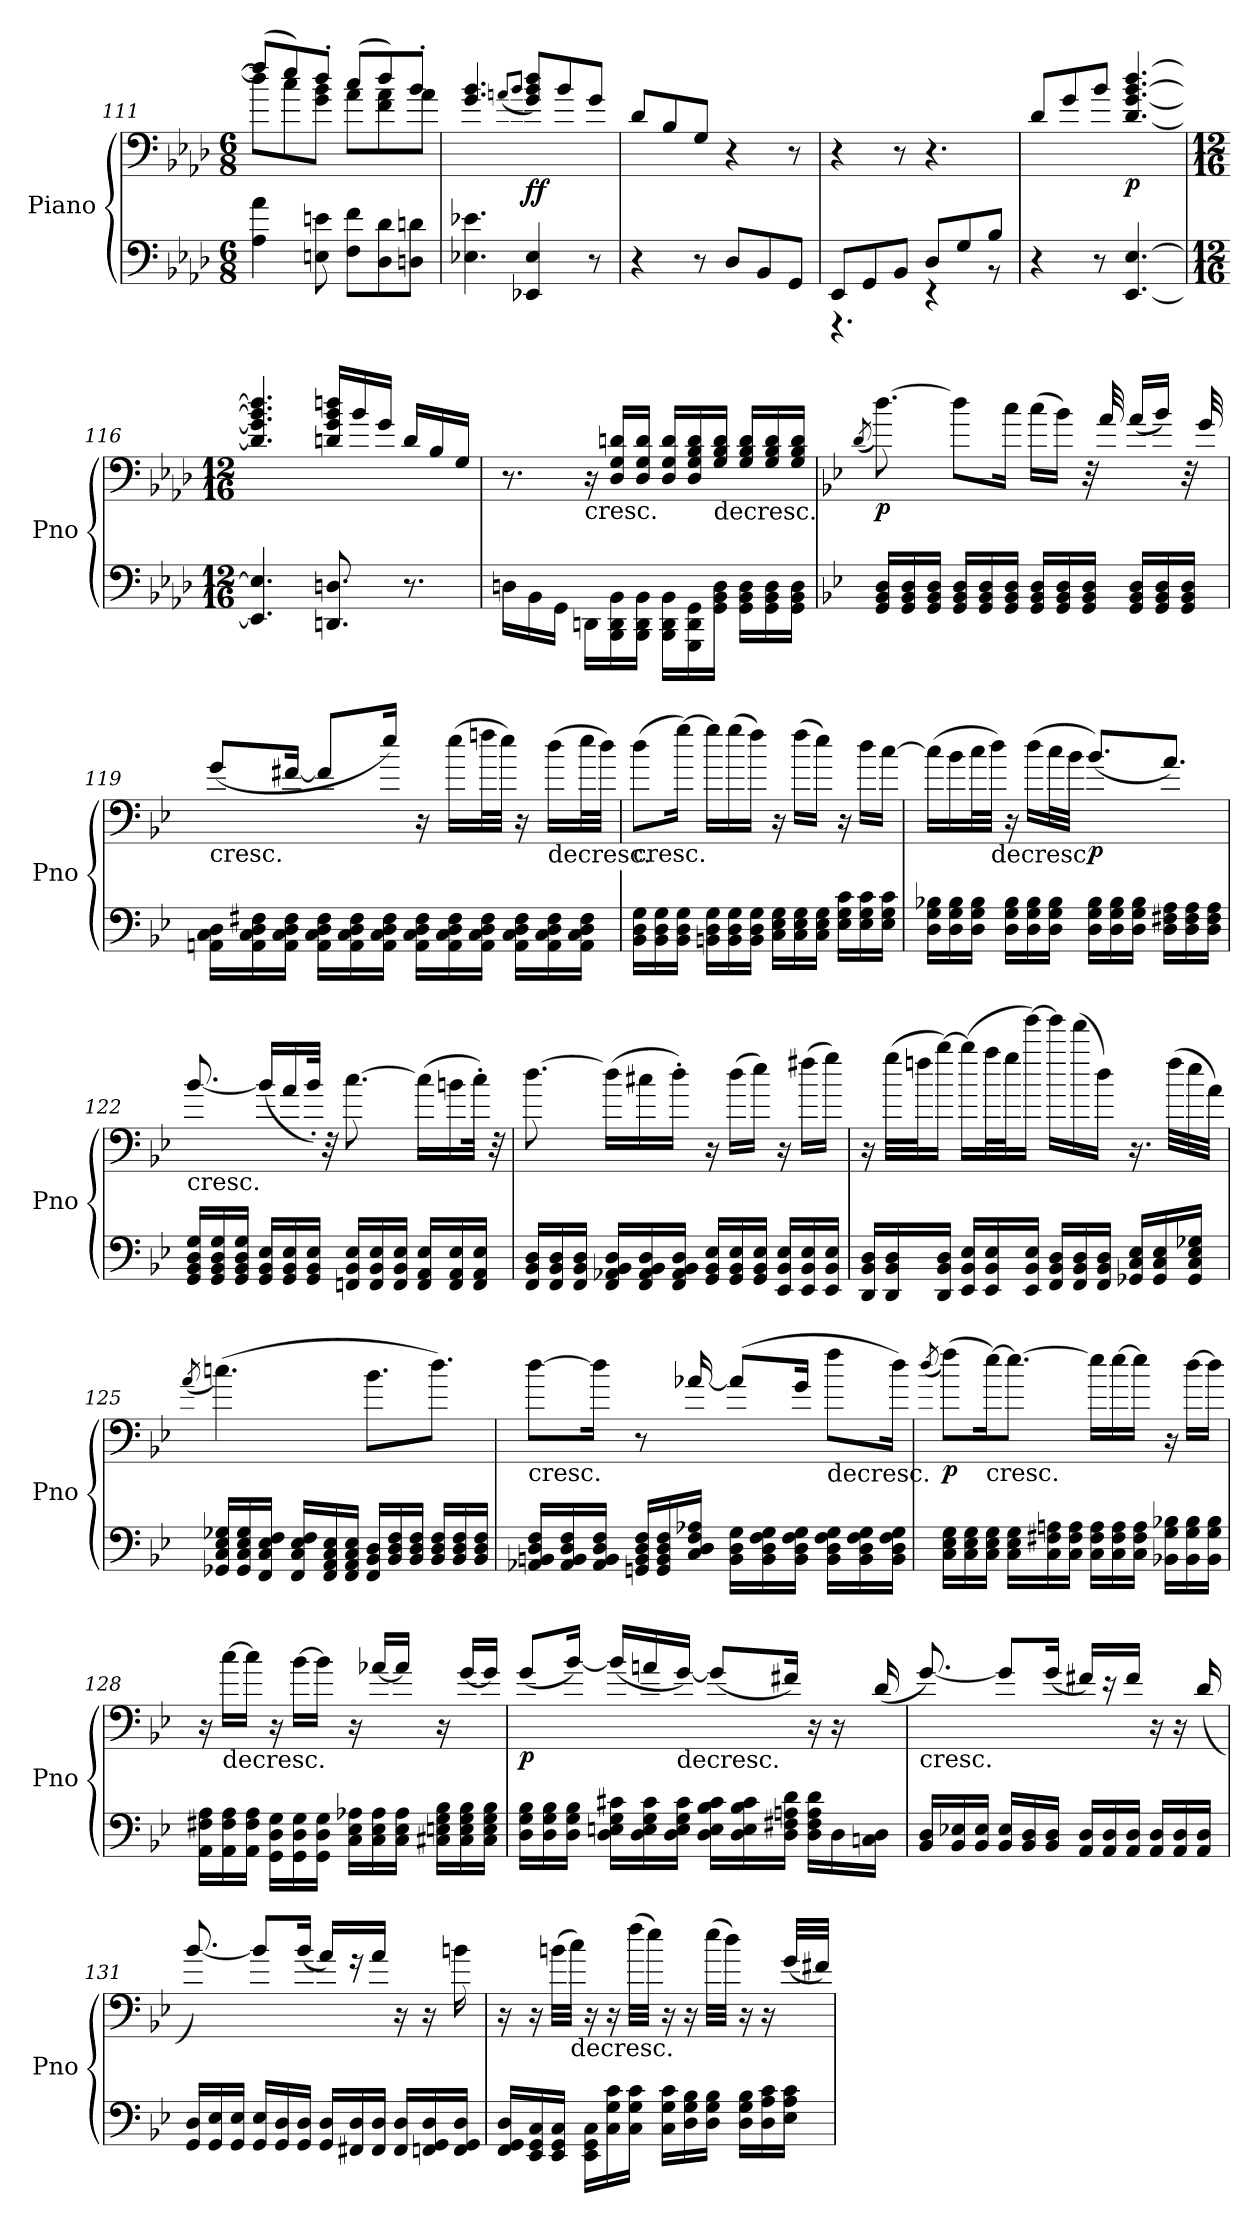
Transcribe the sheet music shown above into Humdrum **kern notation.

**kern	**kern	**dynam
*part1	*part1	*part1
*staff2	*staff1	*staff1/2
*I"Piano	*	*
*I'Pno	*	*
*clefF4	*clefF4	*
*k[b-e-a-d-]	*k[b-e-a-d-]	*
*M6/8	*M6/8	*
=111	=111	=111
*	*^	*
4A-\ 4a-\	(>8ff/L]	8dd-\L]	.
.	8ee-/)	8cc\	.
8En\ 8en\	8dd-'/J	8g\ 8b-\J	.
8F\ 8f\L	(>8cc/L	8a-\L	.
8D-\ 8d-\	8dd-/)	8f\ 8a-\	.
8Dn\ 8dn\J	8b-'/J	8a-\J	.
*	*v	*v	*
=112	=112	=112
4.E-X\ 4.e-X\	4.g/ 4.b-/	.
.	(<8qan/L	.
.	8qb-/J	.
!	!	!LO:DY:b
4EE-X/ 4E-/	8g/ 8b-/ 8dd-/L)	ff
.	8b-/	.
8r	8g/J	.
=113	=113	=113
4r	8d-/L	.
.	8B-/	.
8r	8G/J	.
8D-/L	4r	.
8BB-/	.	.
8GG/J	8r	.
=114	=114	=114
*^	*	*
8EE-/L	4.r	4r	.
8GG/	.	.	.
8BB-/J	.	8r	.
8D-/L	4r	4.r	.
8G/	.	.	.
8B-/J	8r	.	.
*v	*v	*	*
!!LO:LB:g=z
=115	=115	=115
4r	8d-/L	.
.	8g/	.
8r	8b-/J	.
!	!	!LO:DY:b
[4.EE-/ [4.E-/	[4.d-/ [4.g/ [4.b-/ [4.dd-/	p
=116	=116	=116
*M12/16	*M12/16	*
*	*MM60	*
4.EE-/] 4.E-/]	4.d-/] 4.g/] 4.b-/] 4.dd-/]	.
8.DDn/ 8.Dn/	16dn/ 16g/ 16b-/ 16ddn/LL	.
.	16b-/	.
.	16g/JJ	.
8.r	16d/LL	.
.	16B-/	.
.	16G/JJ	.
=117	=117	=117
16Dn\LL	8.r	.
16BB-\	.	.
16GG\JJ	.	.
!	!LO:TX:b:t=cresc.	!
16DDn\LL	16r	.
16BBB-\ 16DD\ 16BB-\	16D-/ 16G/ 16dn/LL	.
16BBB-\ 16DD\ 16BB-\JJ	16D-/ 16G/ 16d/JJ	.
16BBB-\ 16DD\ 16BB-\LL	16D-/ 16G/ 16d/LL	.
16GGG\ 16DD\ 16GG\	16D-/ 16G/ 16B-/ 16d/	.
!	!LO:TX:b:t=decresc.	!
16GG\ 16BB-\ 16D\JJ	16G/ 16B-/ 16d/JJ	.
16GG\ 16BB-\ 16D\LL	16G/ 16B-/ 16d/LL	.
16GG\ 16BB-\ 16D\	16G/ 16B-/ 16d/	.
16GG\ 16BB-\ 16D\JJ	16G/ 16B-/ 16d/JJ	.
!!LO:LB:g=z
=118	=118	=118
*k[b-e-]	*k[b-e-]	*
.	(<8qd/	.
!	!	!LO:DY:b
16GG/ 16BB-/ 16D/LL	[8.dd\)	p
16GG/ 16BB-/ 16D/	.	.
16GG/ 16BB-/ 16D/JJ	.	.
16GG/ 16BB-/ 16D/LL	8dd\L]	.
16GG/ 16BB-/ 16D/	.	.
16GG/ 16BB-/ 16D/JJ	16cc\Jk	.
16GG/ 16BB-/ 16D/LL	(>16cc\LL	.
16GG/ 16BB-/ 16D/	16b-\JJ)	.
16GG/ 16BB-/ 16D/JJ	32r	.
.	32a/	.
16GG/ 16BB-/ 16D/LL	(<16a/LL	.
16GG/ 16BB-/ 16D/	16b-/JJ)	.
16GG/ 16BB-/ 16D/JJ	32r	.
.	32g/	.
=119	=119	=119
!	!LO:TX:b:t=cresc.	!
16AAn\ 16C\ 16D\LL	(<8g/L	.
16AA\ 16C\ 16D\ 16F#X\	.	.
16AA\ 16C\ 16D\ 16F#\JJ	[16f#X/Jk	.
16AA\ 16C\ 16D\ 16F#\LL	8f#/L]	.
16AA\ 16C\ 16D\ 16F#\	.	.
16AA\ 16C\ 16D\ 16F#\JJ	16ee-/Jk)	.
16AA\ 16C\ 16D\ 16F#\LL	16r	.
16AA\ 16C\ 16D\ 16F#\	(>16ee-\LL	.
16AA\ 16C\ 16D\ 16F#\JJ	32ffn\L	.
.	32ee-\JJJ)	.
16AA\ 16C\ 16D\ 16F#\LL	16r	.
!	!LO:TX:b:t=decresc.	!
16AA\ 16C\ 16D\ 16F#\	(>16dd\LL	.
16AA\ 16C\ 16D\ 16F#\JJ	32ee-\L	.
.	32dd\JJJ)	.
!!LO:LB:g=z
=120	=120	=120
!	!LO:TX:b:t=cresc.	!
16BB-\ 16D\ 16G\LL	(>8dd\L	.
16BB-\ 16D\ 16G\	.	.
16BB-\ 16D\ 16G\JJ	[16gg\Jk)	.
16BBn\ 16D\ 16G\LL	16gg\LL]	.
16BB\ 16D\ 16G\	(>16gg\	.
16BB\ 16D\ 16G\JJ	16ff\JJ)	.
16C\ 16E-\ 16G\LL	16r	.
16C\ 16E-\ 16G\	(>16ff\LL	.
16C\ 16E-\ 16G\JJ	16ee-\JJ)	.
16E-\ 16G\ 16c\LL	16r	.
16E-\ 16G\ 16c\	16dd\LL	.
16E-\ 16G\ 16c\JJ	[16cc\JJ	.
=121	=121	=121
16D\ 16G\ 16B-X\LL	(>16cc\LL]	.
16D\ 16G\ 16B-\	16b-\	.
16D\ 16G\ 16B-\JJ	32cc\L	.
!	!LO:TX:b:t=decresc.	!
.	32dd\JJJ)	.
16D\ 16G\ 16B-\LL	16r	.
16D\ 16G\ 16B-\	(>16dd\LL	.
16D\ 16G\ 16B-\JJ	32cc\L	.
.	32b-\JJJ	.
!	!	!LO:DY:b
16D\ 16G\ 16B-\LL	(<8.b-/L)	p
16D\ 16G\ 16B-\	.	.
16D\ 16G\ 16B-\JJ	.	.
16D\ 16F#X\ 16A\LL	8.a/J)	.
16D\ 16F#\ 16A\	.	.
16D\ 16F#\ 16A\JJ	.	.
=122	=122	=122
!	!LO:TX:b:t=cresc.	!
16GG/ 16BB-/ 16D/ 16G/LL	[8.b-/	.
16GG/ 16BB-/ 16D/ 16G/	.	.
16GG/ 16BB-/ 16D/ 16G/JJ	.	.
16GG/ 16BB-/ 16E-/LL	(<16b-/LL]	.
16GG/ 16BB-/ 16E-/	16a/	.
16GG/ 16BB-/ 16E-/JJ	32b-'/JJk)	.
.	32r	.
16FFn/ 16BB-/ 16E-/LL	[8.cc\	.
16FF/ 16BB-/ 16E-/	.	.
16FF/ 16BB-/ 16E-/JJ	.	.
16FF/ 16AA/ 16E-/LL	(>16cc\LL]	.
16FF/ 16AA/ 16E-/	16bn\	.
16FF/ 16AA/ 16E-/JJ	32cc'\JJk)	.
.	32r	.
!!LO:PB:g=z
=123	=123	=123
16FF/ 16BB-/ 16D/LL	[8.dd\	.
16FF/ 16BB-/ 16D/	.	.
16FF/ 16BB-/ 16D/JJ	.	.
16FF/ 16AA-X/ 16BB-/ 16D/LL	(>16dd\LL]	.
16FF/ 16AA-/ 16BB-/ 16D/	16cc#X\	.
16FF/ 16AA-/ 16BB-/ 16D/JJ	16dd'\JJ)	.
16GG/ 16BB-/ 16E-/LL	16r	.
16GG/ 16BB-/ 16E-/	(>16dd\LL	.
16GG/ 16BB-/ 16E-/JJ	16ee-\JJ)	.
16EE-/ 16BB-/ 16E-/LL	16r	.
16EE-/ 16BB-/ 16E-/	(>16ff#X\LL	.
16EE-/ 16BB-/ 16E-/JJ	16gg\JJ)	.
=124	=124	=124
16DD/ 16BB-/ 16D/LL	16r	.
16DD/ 16BB-/ 16D/	(>32gg\LLL	.
.	32ffn\J	.
16DD/ 16BB-/ 16D/JJ	[16bb-\JJ)	.
16EE-/ 16BB-/ 16E-/LL	(>16bb-\LL]	.
16EE-/ 16BB-/ 16E-/	32aa\L	.
.	32gg\J	.
16EE-/ 16BB-/ 16E-/JJ	[16ggg\JJ)	.
16FF/ 16BB-/ 16D/LL	16ggg\LL]	.
16FF/ 16BB-/ 16D/	(>16fff\	.
16FF/ 16BB-/ 16D/JJ	16dd\JJ)	.
16GG-X/ 16C/ 16E-/LL	16.r	.
16GG-/ 16C/ 16E-/	.	.
.	(>32ff\LLL	.
16GG-/ 16C/ 16E-/ 16G-X/JJ	32ee-\	.
.	32a\JJJ)	.
!!LO:LB:g=z
=125	=125	=125
.	(<8qa/	.
16GG-X/ 16C/ 16E-/ 16G-X/LL	(>4.ccn\)	.
16GG-/ 16C/ 16E-/ 16G-/	.	.
16FF/ 16C/ 16E-/ 16F/JJ	.	.
16FF/ 16C/ 16E-/ 16F/LL	.	.
16FF/ 16AA/ 16C/ 16E-/	.	.
16FF/ 16AA/ 16C/ 16E-/JJ	.	.
16FF/ 16BB-/ 16D/LL	8.b-\L	.
16BB-/ 16D/ 16F/	.	.
16BB-/ 16D/ 16F/JJ	.	.
16BB-/ 16D/ 16F/LL	8.dd\J)	.
16BB-/ 16D/ 16F/	.	.
16BB-/ 16D/ 16F/JJ	.	.
=126	=126	=126
!	!LO:TX:b:t=cresc.	!
16AA-X/ 16BBn/ 16D/ 16F/LL	[8dd\L	.
16AA-/ 16BB/ 16D/ 16F/	.	.
16AA-/ 16BB/ 16D/ 16F/JJ	16dd\Jk]	.
16GGn/ 16BB/ 16D/ 16F/LL	8r	.
16GG/ 16BB/ 16D/ 16F/	.	.
16C/ 16D/ 16F/ 16A-X/JJ	[16a-X/	.
16BB\ 16D\ 16G\LL	(>8a-/L]	.
16BB\ 16D\ 16F\ 16G\	.	.
16BB\ 16D\ 16F\ 16G\JJ	16g/Jk	.
!	!LO:TX:b:t=decresc.	!
16BB\ 16D\ 16F\ 16G\LL	8ff\L	.
16BB\ 16D\ 16F\ 16G\	.	.
16BB\ 16D\ 16F\ 16G\JJ	16dd\Jk)	.
!!LO:LB:g=z
=127	=127	=127
.	(<8qdd/	.
!	!	!LO:DY:b
16C\ 16E-\ 16G\LL	(>8ff\L)	p
16C\ 16E-\ 16G\	.	.
!	!LO:TX:b:t=cresc.	!
16C\ 16E-\ 16G\JJ	[16ee-\K)	.
16C\ 16E-\ 16G\LL	8.ee-\J_	.
16C\ 16F#X\ 16An\	.	.
16C\ 16F#\ 16A\JJ	.	.
16C\ 16F#\ 16A\LL	16ee-\LL]	.
16C\ 16F#\ 16A\	[16ee-\	.
16C\ 16F#\ 16A\JJ	16ee-\JJ]	.
16BB-X\ 16G\ 16B-X\LL	16r	.
16BB-\ 16G\ 16B-\	[16dd\LL	.
16BB-\ 16G\ 16B-\JJ	16dd\JJ]	.
=128	=128	=128
16AA\ 16F#X\ 16A\LL	16r	.
!	!LO:TX:b:t=decresc.	!
16AA\ 16F#\ 16A\	[16cc\LL	.
16AA\ 16F#\ 16A\JJ	16cc\JJ]	.
16GG\ 16D\ 16G\LL	16r	.
16GG\ 16D\ 16G\	[16b-\LL	.
16GG\ 16D\ 16G\JJ	16b-\JJ]	.
16C\ 16E-\ 16A-X\LL	16r	.
16C\ 16E-\ 16A-\	[16a-X/LL	.
16C\ 16E-\ 16A-\JJ	16a-/JJ]	.
16C#X\ 16En\ 16G\ 16B-\LL	16r	.
16C#\ 16E\ 16G\ 16B-\	[16g/LL	.
16C#\ 16E\ 16G\ 16B-\JJ	16g/JJ]	.
!!LO:LB:g=z
=129	=129	=129
!	!	!LO:DY:b
16D\ 16G\ 16B-\LL	(<8g/L	p
16D\ 16G\ 16B-\	.	.
16D\ 16G\ 16B-\JJ	[16b-/Jk)	.
16D\ 16En\ 16G\ 16c#X\LL	(<16b-/LL]	.
16D\ 16E\ 16G\ 16c#\	16an/	.
!	!LO:TX:b:t=decresc.	!
16D\ 16E\ 16G\ 16c#\JJ	[16g/JJ)	.
16D\ 16E\ 16B-\ 16c#\LL	(<8g/L]	.
16D\ 16E\ 16B-\ 16c#\	.	.
16D\ 16F#X\ 16An\ 16d\JJ	16f#X/Jk)	.
16D\ 16F#\ 16A\ 16d\LL	16r	.
16D\	16r	.
16Cn\ 16D\JJ	(<16d/	.
=130	=130	=130
!	!LO:TX:b:t=cresc.	!
16BB-/ 16D/LL	[8.g/)	.
16BB-/ 16E-X/	.	.
16BB-/ 16E-/JJ	.	.
16BB-/ 16E-/LL	8g/L]	.
16BB-/ 16D/	.	.
16BB-/ 16D/JJ	(<16g/Jk	.
16AA/ 16D/LL	16f#X/LL)	.
16AA/ 16D/	16r	.
16AA/ 16D/JJ	16f#/JJ	.
16AA/ 16D/LL	16r	.
16AA/ 16D/	16r	.
16AA/ 16D/JJ	(<16d/	.
!!LO:LB:g=z
=131	=131	=131
16GG/ 16D/LL	[8.b-/)	.
16GG/ 16E-/	.	.
16GG/ 16E-/JJ	.	.
16GG/ 16E-/LL	8b-/L]	.
16GG/ 16D/	.	.
16GG/ 16D/JJ	(<16b-/Jk	.
16GG/ 16D/LL	16a/LL)	.
16FF#X/ 16D/	16r	.
16FF#/ 16D/JJ	16a/JJ	.
16FF#/ 16D/LL	16r	.
16FFn/ 16GG/ 16D/	16r	.
16FF/ 16GG/ 16D/JJ	16bn\	.
=132	=132	=132
16FF/ 16GG/ 16D/LL	16r	.
16EE-/ 16GG/ 16C/	16r	.
16EE-/ 16GG/ 16C/JJ	(>32bn\LLL	.
!	!LO:TX:b:t=decresc.	!
.	32cc\JJJ)	.
16EE-\ 16GG\ 16C\LL	16r	.
16C\ 16G\ 16c\	16r	.
16C\ 16G\ 16c\JJ	(>32ff\LLL	.
.	32ee-\JJJ)	.
16C\ 16G\ 16c\LL	16r	.
16D\ 16G\ 16B-\	16r	.
16D\ 16G\ 16B-\JJ	(>32ee-\LLL	.
.	32dd\JJJ)	.
16D\ 16G\ 16B-\LL	16r	.
16D\ 16A\ 16c\	16r	.
16E-\ 16A\ 16c\JJ	(<32g/LLL	.
.	32f#X/JJJ)	.
=	=	=
*-	*-	*-
